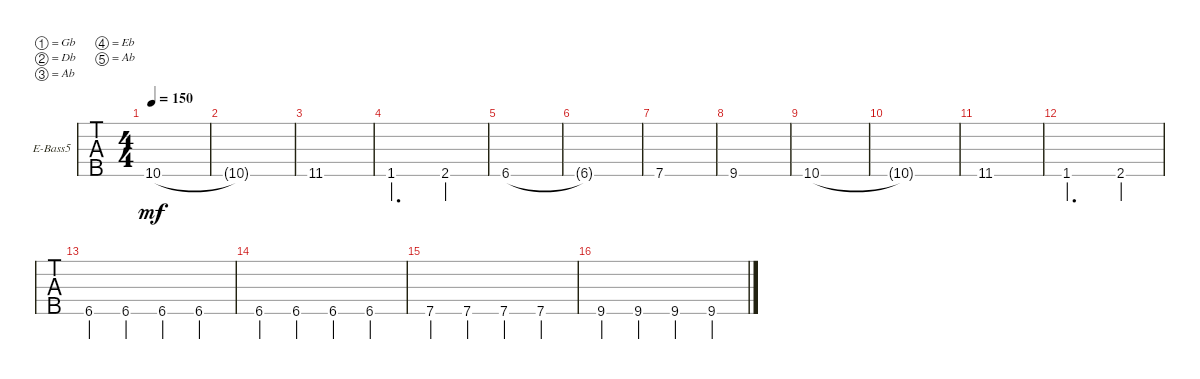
\defaultSystemsLayout 4
\bracketExtendMode groupsimilarinstruments
\firstSystemTrackNameOrientation horizontal
\otherSystemsTrackNameOrientation horizontal
\track ("Electric Bass" "E-Bass5") {instrument electricbassfinger}
\staff {tabs}
\tuning (Gb2 Db2 Ab1 Eb1 Ab0)
\ts (4 4)
\tempo 150
\clef f4
\ks c
10.5.1{dy mf} |
10.5{t}.1 |
11.5.1 |
1.5.2{d} 2.5.4 |
6.5.1 |
6.5{t}.1 |
7.5.1 |
9.5.1 |
10.5.1 |
10.5{t}.1 |
11.5.1 |
1.5.2{d} 2.5.4 |
6.5.4 6.5.4 6.5.4 6.5.4 |
6.5.4 6.5.4 6.5.4 6.5.4 |
7.5.4 7.5.4 7.5.4 7.5.4 |
9.5.4 9.5.4 9.5.4 9.5.4
